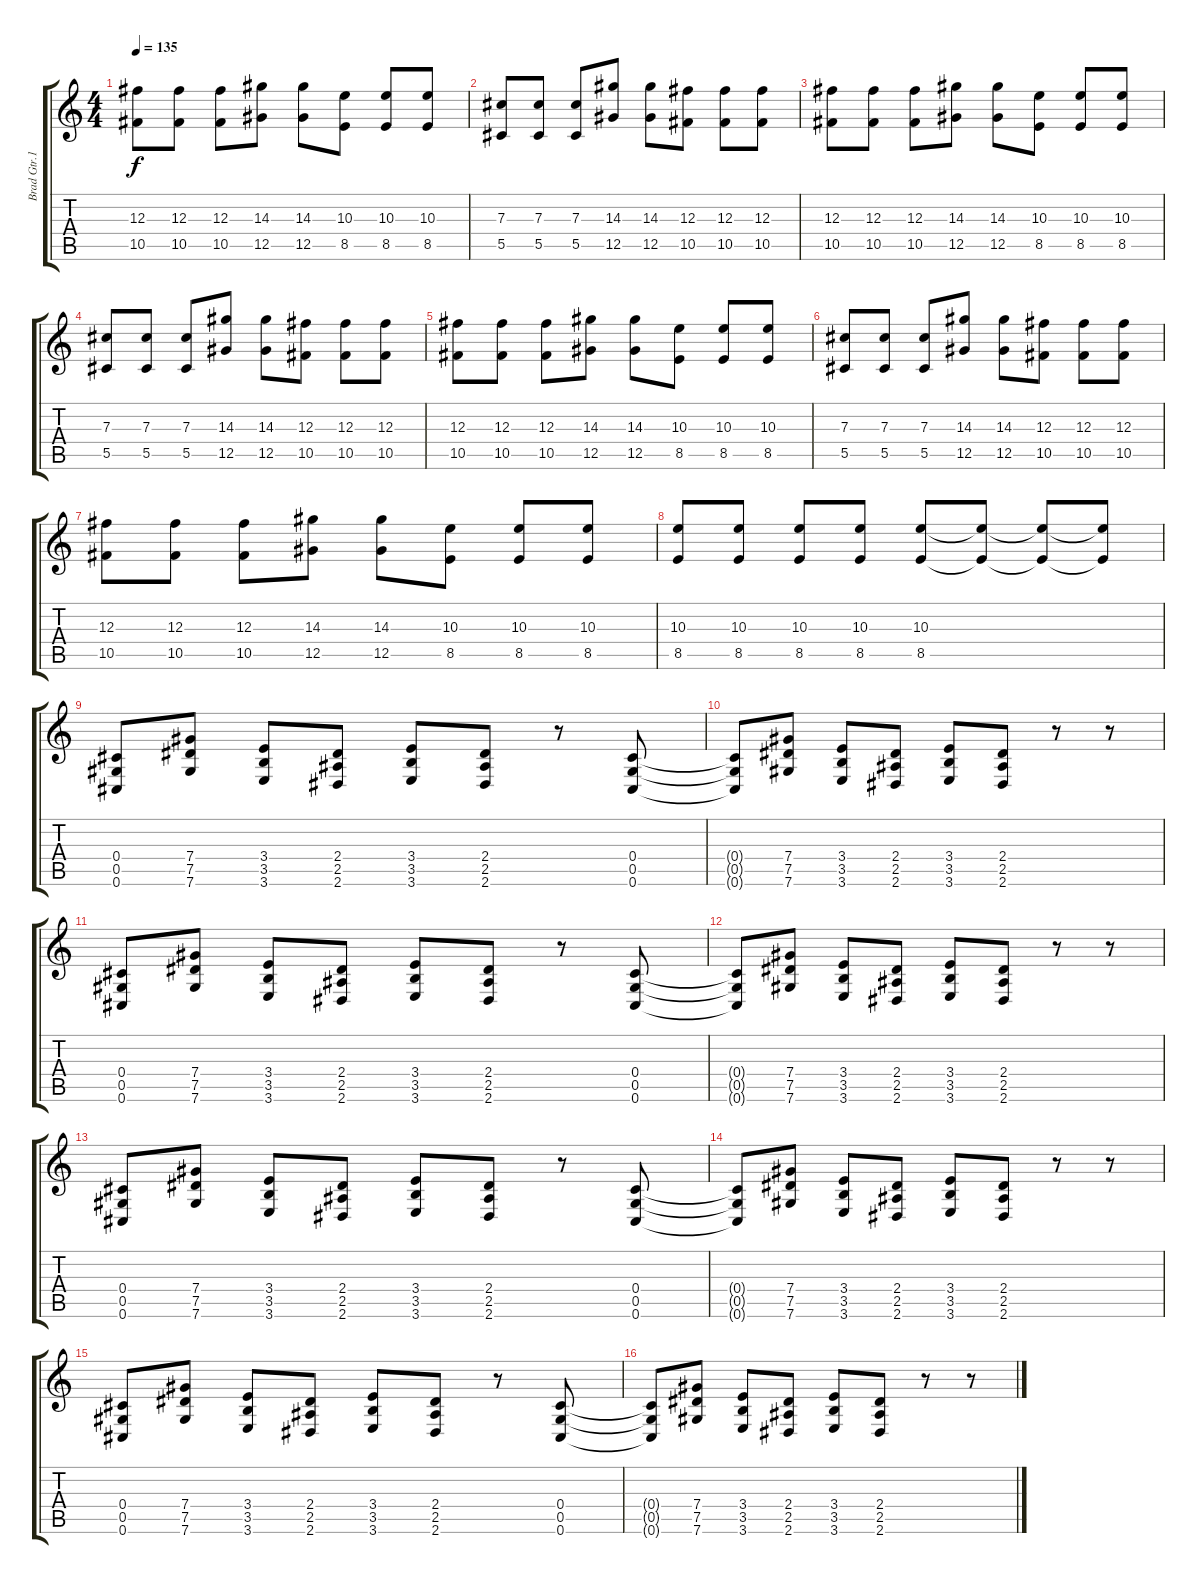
\track ("Brad Gtr.1" "Brad Gtr.1") {instrument distortionguitar}
\staff {score tabs}
\tuning (Eb4 Bb3 Gb3 Db3 Ab2 Db2) {hide}
\ts (4 4)
\tempo 135
\clef g2
\ks c
(12.3 10.5).8{dy f} (12.3 10.5).8 (12.3 10.5).8 (14.3 12.5).8 (14.3 12.5).8 (10.3 8.5).8 (10.3 8.5).8 (10.3 8.5).8 |
(7.3 5.5).8 (7.3 5.5).8 (7.3 5.5).8 (14.3 12.5).8 (14.3 12.5).8 (12.3 10.5).8 (12.3 10.5).8 (12.3 10.5).8 |
(12.3 10.5).8 (12.3 10.5).8 (12.3 10.5).8 (14.3 12.5).8 (14.3 12.5).8 (10.3 8.5).8 (10.3 8.5).8 (10.3 8.5).8 |
(7.3 5.5).8 (7.3 5.5).8 (7.3 5.5).8 (14.3 12.5).8 (14.3 12.5).8 (12.3 10.5).8 (12.3 10.5).8 (12.3 10.5).8 |
(12.3 10.5).8 (12.3 10.5).8 (12.3 10.5).8 (14.3 12.5).8 (14.3 12.5).8 (10.3 8.5).8 (10.3 8.5).8 (10.3 8.5).8 |
(7.3 5.5).8 (7.3 5.5).8 (7.3 5.5).8 (14.3 12.5).8 (14.3 12.5).8 (12.3 10.5).8 (12.3 10.5).8 (12.3 10.5).8 |
(12.3 10.5).8 (12.3 10.5).8 (12.3 10.5).8 (14.3 12.5).8 (14.3 12.5).8 (10.3 8.5).8 (10.3 8.5).8 (10.3 8.5).8 |
(10.3 8.5).8 (10.3 8.5).8 (10.3 8.5).8 (10.3 8.5).8 (10.3 8.5).8 (10.3{t} 8.5{t}).8 (10.3{t} 8.5{t}).8 (10.3{t} 8.5{t}).8 |
(0.4 0.5 0.6).8 (7.4 7.5 7.6).8 (3.4 3.5 3.6).8 (2.4 2.5 2.6).8 (3.4 3.5 3.6).8 (2.4 2.5 2.6).8 r.8 (0.4 0.5 0.6).8 |
(0.4{t} 0.5{t} 0.6{t}).8 (7.4 7.5 7.6).8 (3.4 3.5 3.6).8 (2.4 2.5 2.6).8 (3.4 3.5 3.6).8 (2.4 2.5 2.6).8 r.8 r.8 |
(0.4 0.5 0.6).8 (7.4 7.5 7.6).8 (3.4 3.5 3.6).8 (2.4 2.5 2.6).8 (3.4 3.5 3.6).8 (2.4 2.5 2.6).8 r.8 (0.4 0.5 0.6).8 |
(0.4{t} 0.5{t} 0.6{t}).8 (7.4 7.5 7.6).8 (3.4 3.5 3.6).8 (2.4 2.5 2.6).8 (3.4 3.5 3.6).8 (2.4 2.5 2.6).8 r.8 r.8 |
(0.4 0.5 0.6).8 (7.4 7.5 7.6).8 (3.4 3.5 3.6).8 (2.4 2.5 2.6).8 (3.4 3.5 3.6).8 (2.4 2.5 2.6).8 r.8 (0.4 0.5 0.6).8 |
(0.4{t} 0.5{t} 0.6{t}).8 (7.4 7.5 7.6).8 (3.4 3.5 3.6).8 (2.4 2.5 2.6).8 (3.4 3.5 3.6).8 (2.4 2.5 2.6).8 r.8 r.8 |
(0.4 0.5 0.6).8 (7.4 7.5 7.6).8 (3.4 3.5 3.6).8 (2.4 2.5 2.6).8 (3.4 3.5 3.6).8 (2.4 2.5 2.6).8 r.8 (0.4 0.5 0.6).8 |
(0.4{t} 0.5{t} 0.6{t}).8 (7.4 7.5 7.6).8 (3.4 3.5 3.6).8 (2.4 2.5 2.6).8 (3.4 3.5 3.6).8 (2.4 2.5 2.6).8 r.8 r.8
